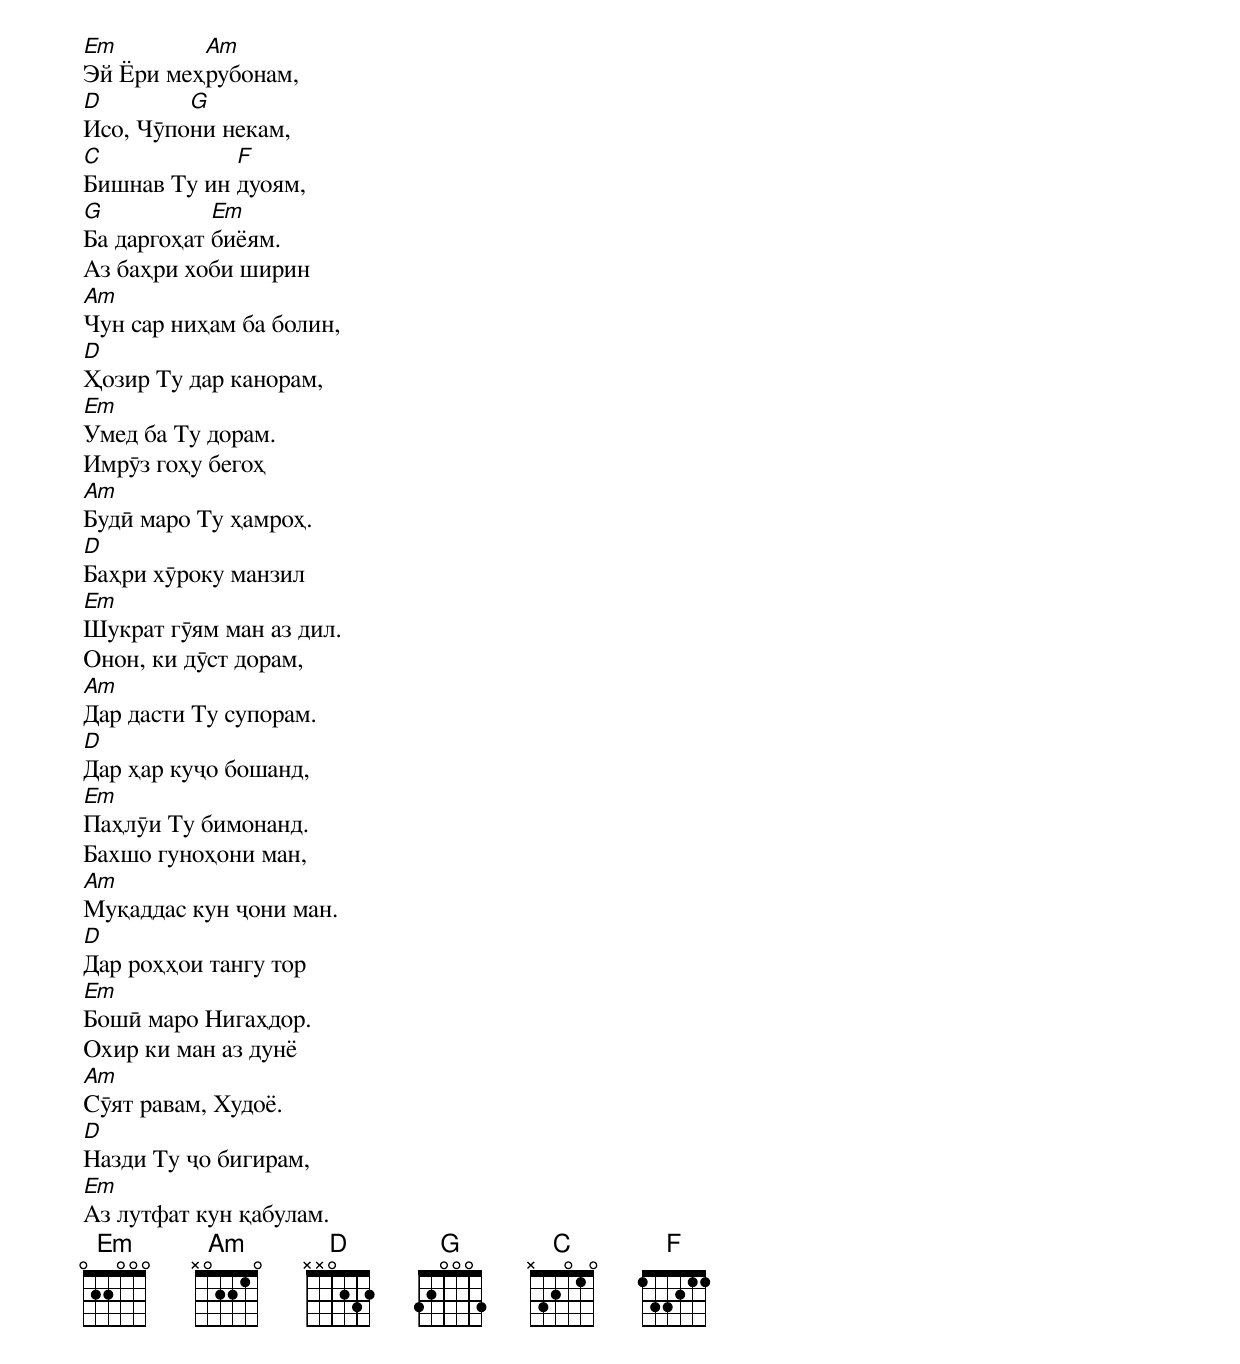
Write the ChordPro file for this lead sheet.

[Em]Эй Ёри меҳ[Am]рубонам,
[D]Исо, Чӯпо[G]ни некам,
[C]Бишнав Ту ин [F]дуоям,
[G]Ба даргоҳат [Em]биёям.
Аз баҳри хоби ширин
[Am]Чун сар ниҳам ба болин,
[D]Ҳозир Ту дар канорам,
[Em]Умед ба Ту дорам.
Имрӯз гоҳу бегоҳ
[Am]Будӣ маро Ту ҳамроҳ.
[D]Баҳри хӯроку манзил
[Em]Шукрат гӯям ман аз дил.
Онон, ки дӯст дорам,
[Am]Дар дасти Ту супорам.
[D]Дар ҳар куҷо бошанд,
[Em]Паҳлӯи Ту бимонанд.
Бахшо гуноҳони ман,
[Am]Муқаддас кун ҷони ман.
[D]Дар роҳҳои тангу тор
[Em]Бошӣ маро Нигаҳдор.
Охир ки ман аз дунё
[Am]Сӯят равам, Худоё.
[D]Назди Ту ҷо бигирам,
[Em]Аз лутфат кун қабулам.
